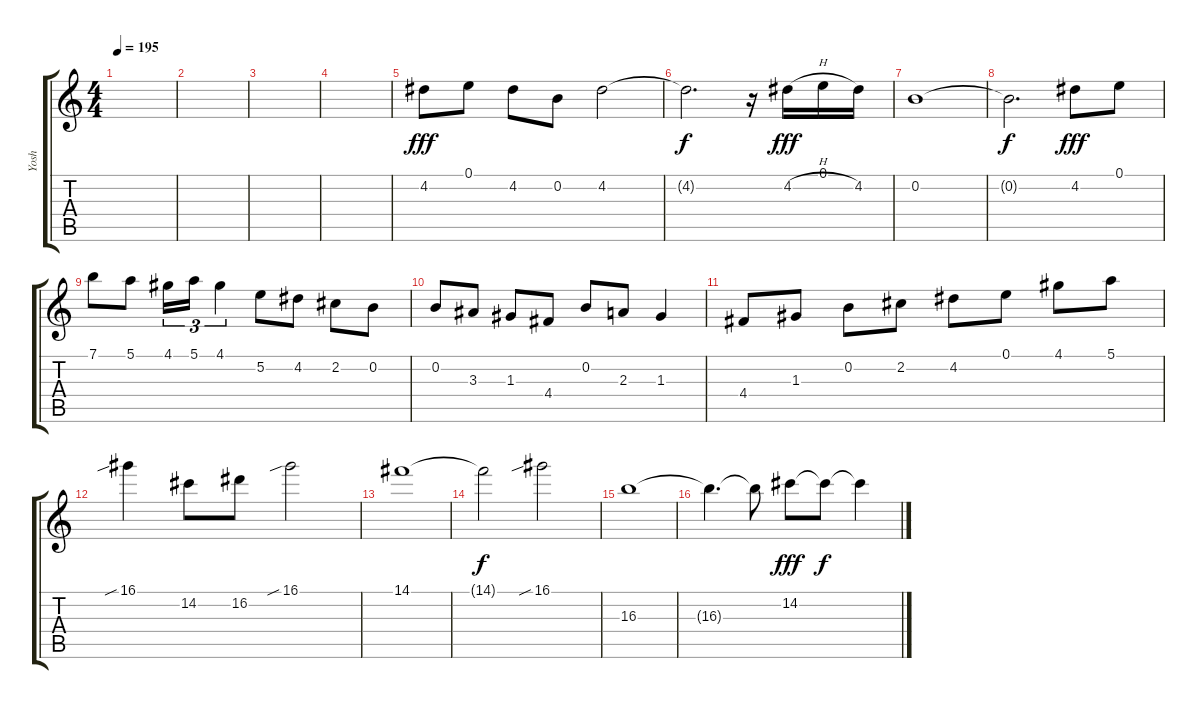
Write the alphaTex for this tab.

\track ("Yosh" "Yosh") {instrument overdrivenguitar}
\staff {score tabs}
\tuning (E4 B3 G3 D3 A2 E2) {hide}
\ts (4 4)
\tempo 195
\clef g2
\ks c
|
|
|
|
4.2.8{dy fff volume 16 instrument overdrivenguitar} 0.1.8 4.2.8 0.2.8 4.2.2 |
4.2{t}.2{d dy f} r.16 4.2{h}.16{dy fff} 0.1.16 4.2.16 |
0.2.1 |
0.2{t}.2{d dy f} 4.2.8{dy fff} 0.1.8 |
7.1.8 5.1.8 4.1.16{tu (3 2)} 5.1.16{tu (3 2)} 4.1.4{tu (3 2)} 5.2.8 4.2.8 2.2.8 0.2.8 |
0.2.8 3.3.8 1.3.8 4.4.8 0.2.8 2.3.8 1.3.4 |
4.4.8 1.3.8 0.2.8 2.2.8 4.2.8 0.1.8 4.1.8 5.1.8 |
16.1{sib}.4 14.2.8 16.2.8 16.1{sib}.2 |
14.1.1{balance 12} |
14.1{t}.2{dy f} 16.1{sib}.2 |
16.3.1 |
16.3{t}.4{d} 16.3{t}.8 14.2.8{dy fff} 14.2{t}.8{dy f} 14.2{t}.4
